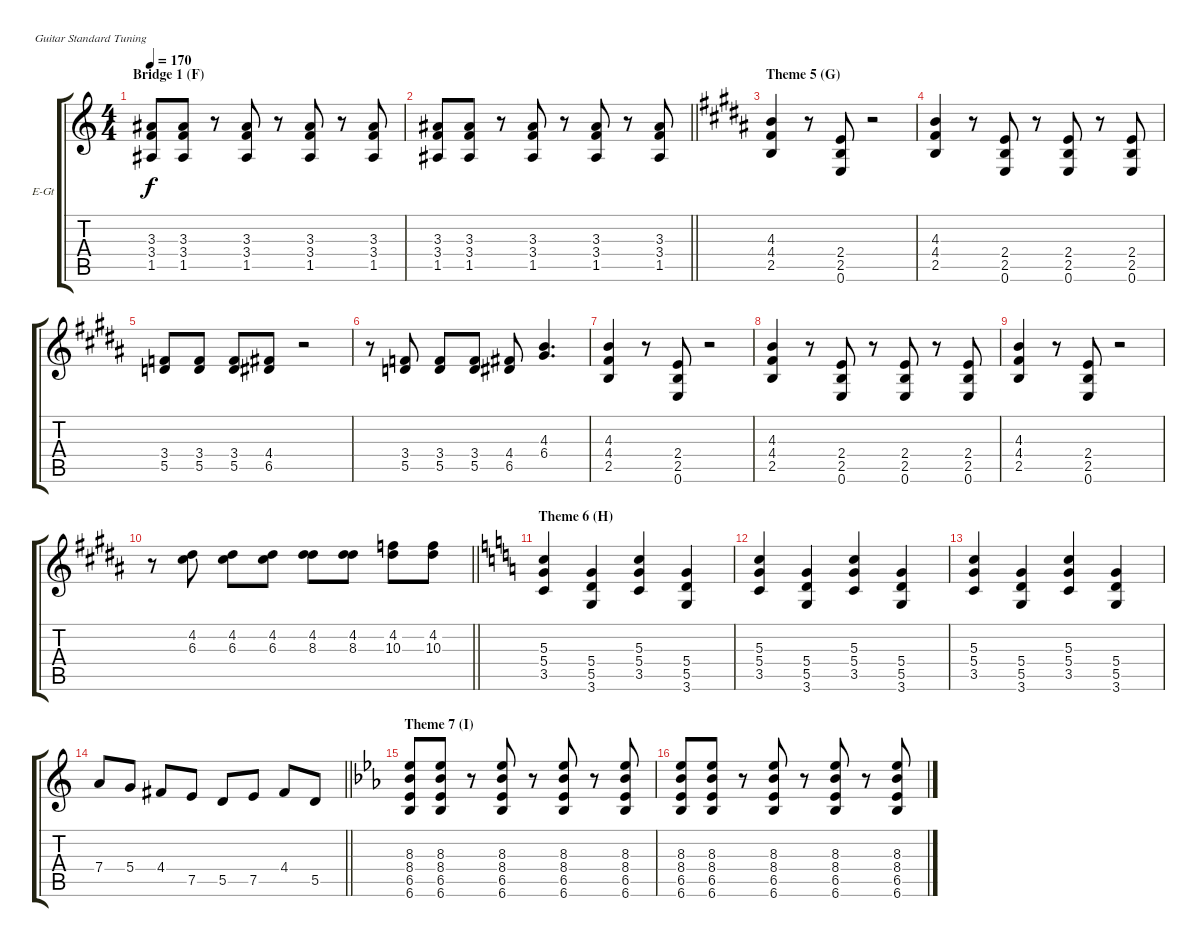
\bracketExtendMode groupsimilarinstruments
\firstSystemTrackNameOrientation horizontal
\otherSystemsTrackNameOrientation horizontal
\track ("Rhythm" "E-Gt") {instrument overdrivenguitar}
\staff {score tabs}
\tuning (E4 B3 G3 D3 A2 E2)
\ts (4 4)
\section ("" "Bridge 1 (F)")
\tempo 170
\clef g2
\ks c
(3.3 3.4 1.5).8{dy f} (3.3 3.4 1.5).8 r.8 (3.3 3.4 1.5).8 r.8 (3.3 3.4 1.5).8 r.8 (3.3 3.4 1.5).8 |
\barLineRight lightlight
(3.3 3.4 1.5).8 (3.3 3.4 1.5).8 r.8 (3.3 3.4 1.5).8 r.8 (3.3 3.4 1.5).8 r.8 (3.3 3.4 1.5).8 |
\section ("" "Theme 5 (G)")
\ks b
(4.3 4.4 2.5).4 r.8 (2.4 2.5 0.6).8 r.2 |
(4.3 4.4 2.5).4 r.8 (2.4 2.5 0.6).8 r.8 (2.4 2.5 0.6).8 r.8 (2.4 2.5 0.6).8 |
(3.4 5.5).8 (3.4 5.5).8 (3.4 5.5).8 (4.4 6.5).8 r.2 |
r.8 (3.4 5.5).8 (3.4 5.5).8 (3.4 5.5).8 (4.4 6.5).8 (4.3 6.4).4{d} |
(4.3 4.4 2.5).4 r.8 (2.4 2.5 0.6).8 r.2 |
(4.3 4.4 2.5).4 r.8 (2.4 2.5 0.6).8 r.8 (2.4 2.5 0.6).8 r.8 (2.4 2.5 0.6).8 |
(4.3 4.4 2.5).4 r.8 (2.4 2.5 0.6).8 r.2 |
\barLineRight lightlight
r.8 (4.2 6.3).8 (4.2 6.3).8 (4.2 6.3).8 (4.2 8.3).8 (4.2 8.3).8 (4.2 10.3).8 (4.2 10.3).8 |
\section ("" "Theme 6 (H)")
\ks c
(5.3 5.4 3.5).4 (5.4 5.5 3.6).4 (5.3 5.4 3.5).4 (5.4 5.5 3.6).4 |
(5.3 5.4 3.5).4 (5.4 5.5 3.6).4 (5.3 5.4 3.5).4 (5.4 5.5 3.6).4 |
(5.3 5.4 3.5).4 (5.4 5.5 3.6).4 (5.3 5.4 3.5).4 (5.4 5.5 3.6).4 |
\barLineRight lightlight
7.4.8 5.4.8 4.4.8 7.5.8 5.5.8 7.5.8 4.4.8 5.5.8 |
\section ("" "Theme 7 (I)")
\ks eb
(8.3 8.4 6.5 6.6).8 (8.3 8.4 6.5 6.6).8 r.8 (8.3 8.4 6.5 6.6).8 r.8 (8.3 8.4 6.5 6.6).8 r.8 (8.3 8.4 6.5 6.6).8 |
(8.3 8.4 6.5 6.6).8 (8.3 8.4 6.5 6.6).8 r.8 (8.3 8.4 6.5 6.6).8 r.8 (8.3 8.4 6.5 6.6).8 r.8 (8.3 8.4 6.5 6.6).8
